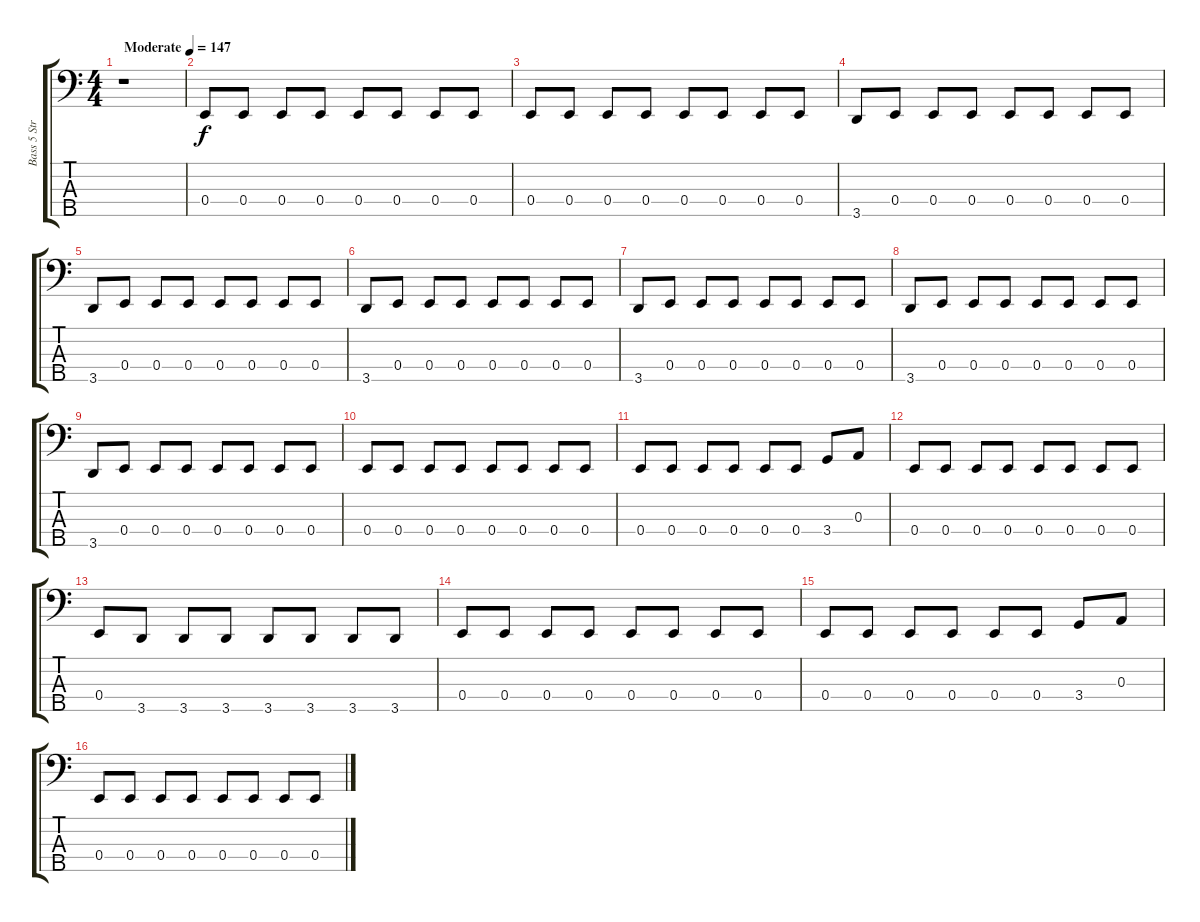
\track ("Bass 5 Strings" "Bass 5 Str") {instrument electricbassfinger}
\staff {score tabs}
\tuning (G2 D2 A1 E1 B0) {hide}
\ts (4 4)
\tempo (147 "Moderate")
\clef f4
\ks c
r.1{dy f instrument electricbassfinger} |
0.4.8 0.4.8 0.4.8 0.4.8 0.4.8 0.4.8 0.4.8 0.4.8 |
0.4.8 0.4.8 0.4.8 0.4.8 0.4.8 0.4.8 0.4.8 0.4.8 |
3.5.8 0.4.8 0.4.8 0.4.8 0.4.8 0.4.8 0.4.8 0.4.8 |
3.5.8 0.4.8 0.4.8 0.4.8 0.4.8 0.4.8 0.4.8 0.4.8 |
3.5.8 0.4.8 0.4.8 0.4.8 0.4.8 0.4.8 0.4.8 0.4.8 |
3.5.8 0.4.8 0.4.8 0.4.8 0.4.8 0.4.8 0.4.8 0.4.8 |
3.5.8 0.4.8 0.4.8 0.4.8 0.4.8 0.4.8 0.4.8 0.4.8 |
3.5.8 0.4.8 0.4.8 0.4.8 0.4.8 0.4.8 0.4.8 0.4.8 |
0.4.8 0.4.8 0.4.8 0.4.8 0.4.8 0.4.8 0.4.8 0.4.8 |
0.4.8 0.4.8 0.4.8 0.4.8 0.4.8 0.4.8 3.4.8 0.3.8 |
0.4.8 0.4.8 0.4.8 0.4.8 0.4.8 0.4.8 0.4.8 0.4.8 |
0.4.8 3.5.8 3.5.8 3.5.8 3.5.8 3.5.8 3.5.8 3.5.8 |
0.4.8 0.4.8 0.4.8 0.4.8 0.4.8 0.4.8 0.4.8 0.4.8 |
0.4.8 0.4.8 0.4.8 0.4.8 0.4.8 0.4.8 3.4.8 0.3.8 |
0.4.8 0.4.8 0.4.8 0.4.8 0.4.8 0.4.8 0.4.8 0.4.8
